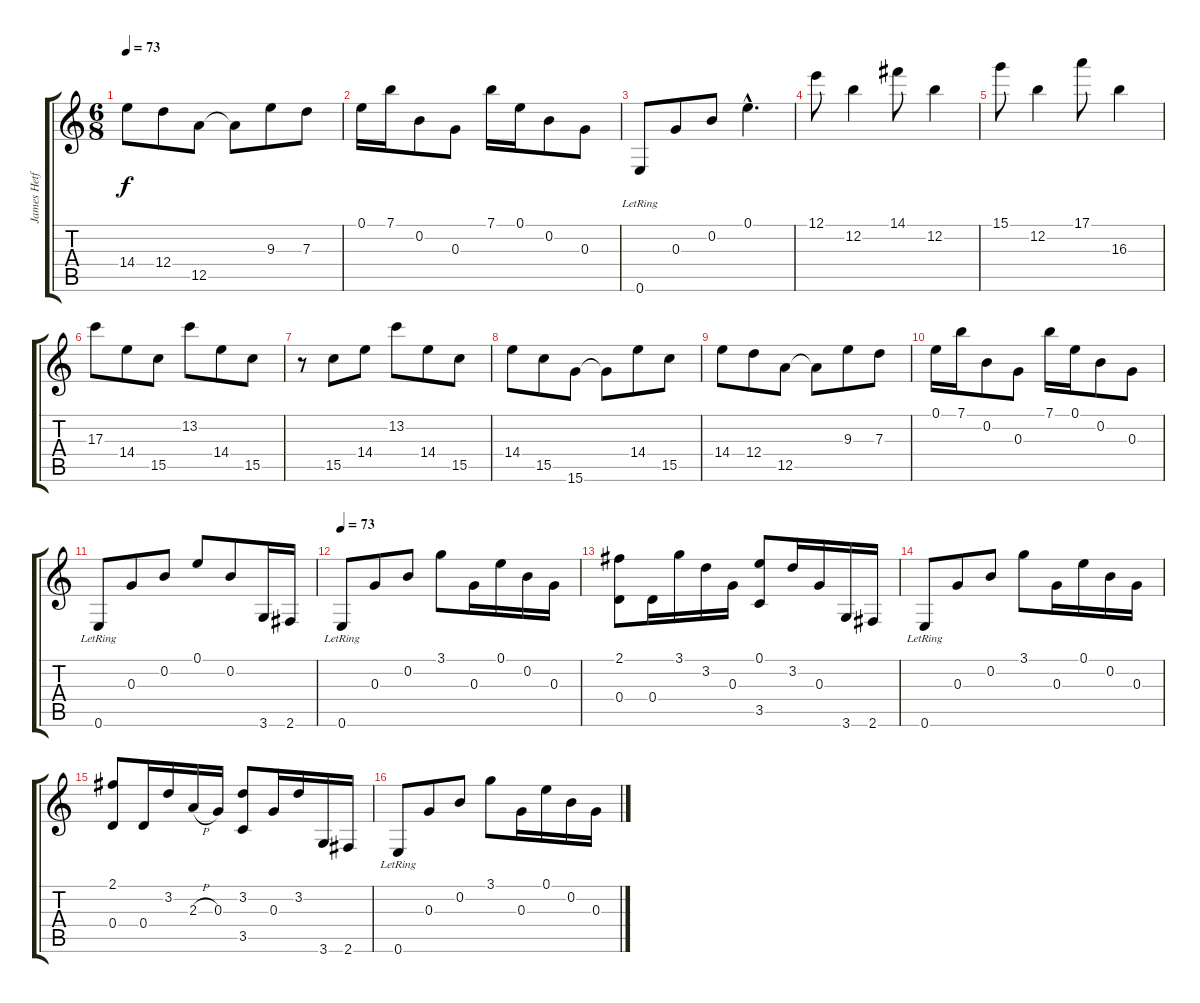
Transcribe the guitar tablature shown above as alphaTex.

\track ("James Hetfield (clean)" "James Hetf") {instrument electricguitarclean}
\staff {score tabs}
\tuning (E4 B3 G3 D3 A2 E2) {hide}
\ts (6 8)
\tempo 73
\clef g2
\ks c
14.4.8{dy f} 12.4.8 12.5.8 12.5{t}.8 9.3.8 7.3.8 |
0.1.16 7.1.16 0.2.8 0.3.8 7.1.16 0.1.16 0.2.8 0.3.8 |
0.6{lr}.8 0.3.8 0.2.8 0.1{hac}.4{d} |
12.1.8 12.2.4 14.1.8 12.2.4 |
15.1.8 12.2.4 17.1.8 16.3.4 |
17.3.8 14.4.8 15.5.8 13.2.8 14.4.8 15.5.8 |
r.8 15.5.8 14.4.8 13.2.8 14.4.8 15.5.8 |
14.4.8 15.5.8 15.6.8 15.6{t}.8 14.4.8 15.5.8 |
14.4.8 12.4.8 12.5.8 12.5{t}.8 9.3.8 7.3.8 |
0.1.16 7.1.16 0.2.8 0.3.8 7.1.16 0.1.16 0.2.8 0.3.8 |
0.6{lr}.8 0.3.8 0.2.8 0.1.8 0.2.8 3.6.16 2.6.16 |
\tempo 73
0.6{lr}.8 0.3.8 0.2.8 3.1.8 0.3.16 0.1.16 0.2.16 0.3.16 |
(2.1 0.4).8 0.4.16 3.1.16 3.2.16 0.3.16 (0.1 3.5).8 3.2.16 0.3.16 3.6.16 2.6.16 |
0.6{lr}.8 0.3.8 0.2.8 3.1.8 0.3.16 0.1.16 0.2.16 0.3.16 |
(2.1 0.4).8 0.4.16 3.2.16 2.3{h}.16 0.3.16 (3.2 3.5).8 0.3.16 3.2.16 3.6.16 2.6.16 |
0.6{lr}.8 0.3.8 0.2.8 3.1.8 0.3.16 0.1.16 0.2.16 0.3.16
